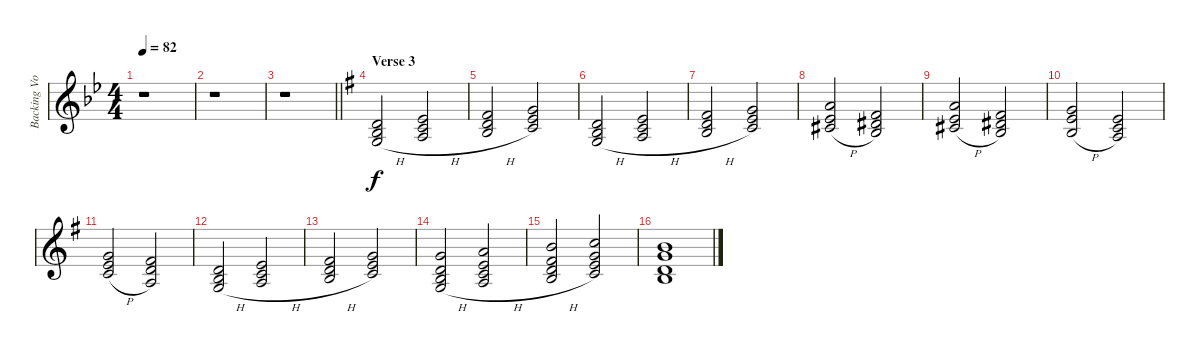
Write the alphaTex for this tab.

\track ("Backing Vocal" "Backing Vo") {instrument choiraahs}
\staff {score}
\tuning (E4 B3 G3 D3 A2 E2) {hide}
\ts (4 4)
\tempo 82
\clef g2
\ks bb
r.1{dy f} |
r.1 |
\barLineRight lightlight
r.1 |
\section ("" "Verse 3")
\ks eminor
(3.2{h} 4.3{h} 5.4{h}).2 (5.2{h} 5.3{h} 7.4{h}).2 |
(7.2{h} 7.3{h} 9.4{h}).2 (8.2 9.3 10.4).2 |
(3.2{h} 4.3{h} 5.4{h}).2 (5.2{h} 5.3{h} 7.4{h}).2 |
(7.2{h} 7.3{h} 9.4{h}).2 (8.2 9.3 10.4).2 |
(5.1{h} 5.2{h} 6.3{h}).2 (2.1 4.2 4.3).2 |
(5.1{h} 5.2{h} 6.3{h}).2 (2.1 4.2 4.3).2 |
(3.1{h} 5.2{h} 4.3{h}).2 (0.1 1.2 2.3).2 |
\ks g
(3.1{h} 5.2{h} 5.3{h}).2 (2.1 3.2 2.3).2 |
\ks eminor
(3.2{h} 4.3{h} 5.4{h}).2 (5.2{h} 5.3{h} 7.4{h}).2 |
(7.2{h} 7.3{h} 9.4{h}).2 (8.2 9.3 10.4).2 |
(3.1{h} 3.2{h} 4.3{h} 5.4{h}).2 (5.1{h} 5.2{h} 5.3{h} 7.4{h}).2 |
(7.1{h} 7.2{h} 7.3{h} 9.4{h}).2 (8.1 8.2 9.3 10.4).2 |
(7.1 8.2 7.3 9.4).1
